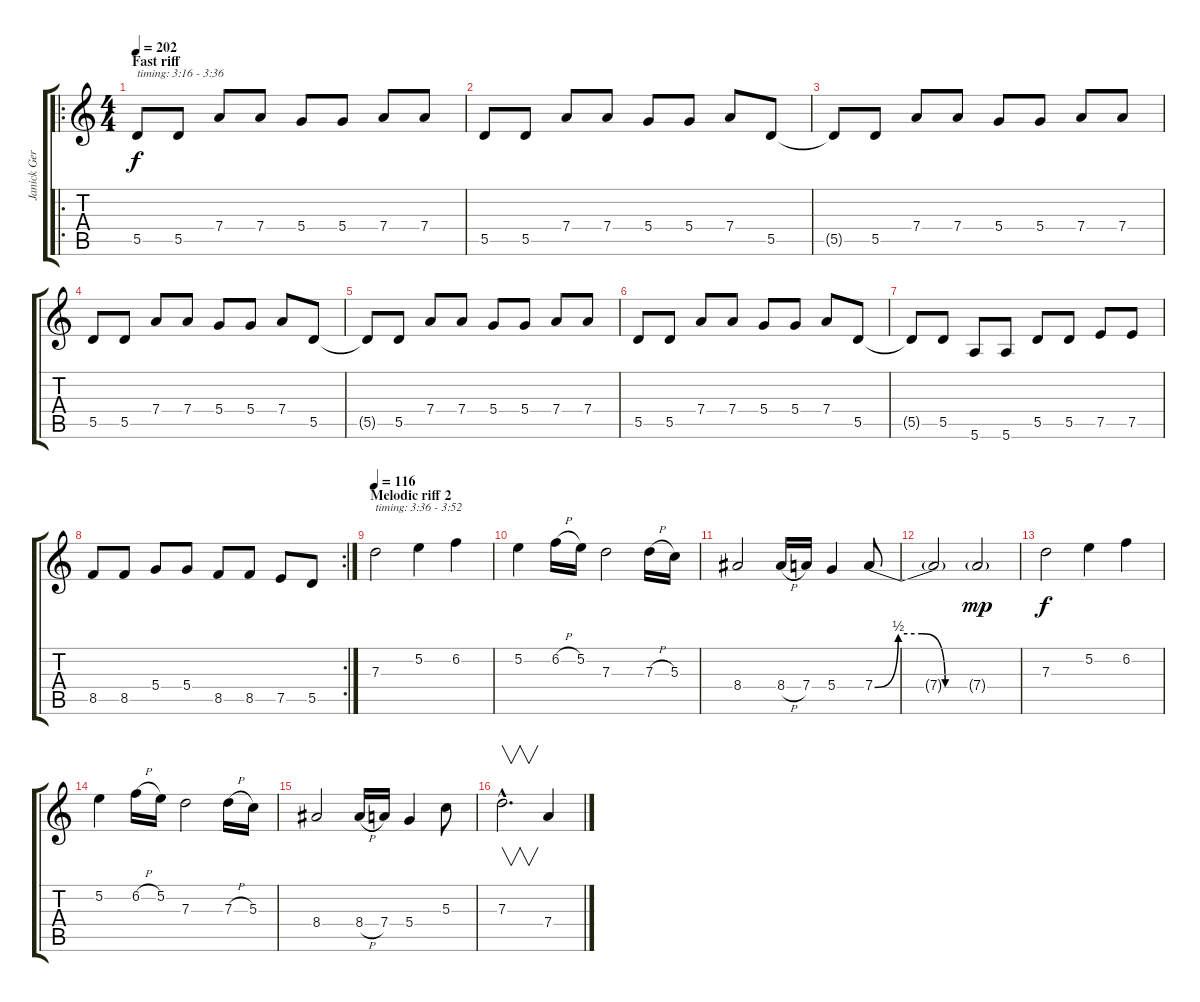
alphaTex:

\track ("Janick Gers Distortion" "Janick Ger") {instrument distortionguitar}
\staff {score tabs}
\tuning (E4 B3 G3 D3 A2 E2) {hide}
\ro
\ts (4 4)
\section ("" "Fast riff")
\tempo 202
\clef g2
\ks c
5.5{t}.8{txt "timing: 3:16 - 3:36" dy f} 5.5.8 7.4.8 7.4.8 5.4.8 5.4.8 7.4.8 7.4.8 |
5.5.8 5.5.8 7.4.8 7.4.8 5.4.8 5.4.8 7.4.8 5.5.8 |
5.5{t}.8 5.5.8 7.4.8 7.4.8 5.4.8 5.4.8 7.4.8 7.4.8 |
5.5.8 5.5.8 7.4.8 7.4.8 5.4.8 5.4.8 7.4.8 5.5.8 |
5.5{t}.8 5.5.8 7.4.8 7.4.8 5.4.8 5.4.8 7.4.8 7.4.8 |
5.5.8 5.5.8 7.4.8 7.4.8 5.4.8 5.4.8 7.4.8 5.5.8 |
5.5{t}.8 5.5.8 5.6.8 5.6.8 5.5.8 5.5.8 7.5.8 7.5.8 |
\rc 2
8.5.8 8.5.8 5.4.8 5.4.8 8.5.8 8.5.8 7.5.8 5.5.8 |
\section ("" "Melodic riff 2")
\tempo 116
7.3.2{txt "timing: 3:36 - 3:52"} 5.2.4 6.2.4 |
5.2.4 6.2{h}.16 5.2.16 7.3.2 7.3{h}.16 5.3.16 |
8.4.2 8.4{h}.16 7.4.16 5.4.4 7.4{be (custom 0 0 15 2 30 2 45 0 60 0)}.8 |
7.4{t}.2 7.4{g}.2{dy mp} |
7.3.2{dy f} 5.2.4 6.2.4 |
5.2.4 6.2{h}.16 5.2.16 7.3.2 7.3{h}.16 5.3.16 |
8.4.2 8.4{h}.16 7.4.16 5.4.4 5.3.8 |
7.3{hac}.2{v d} 7.4.4
